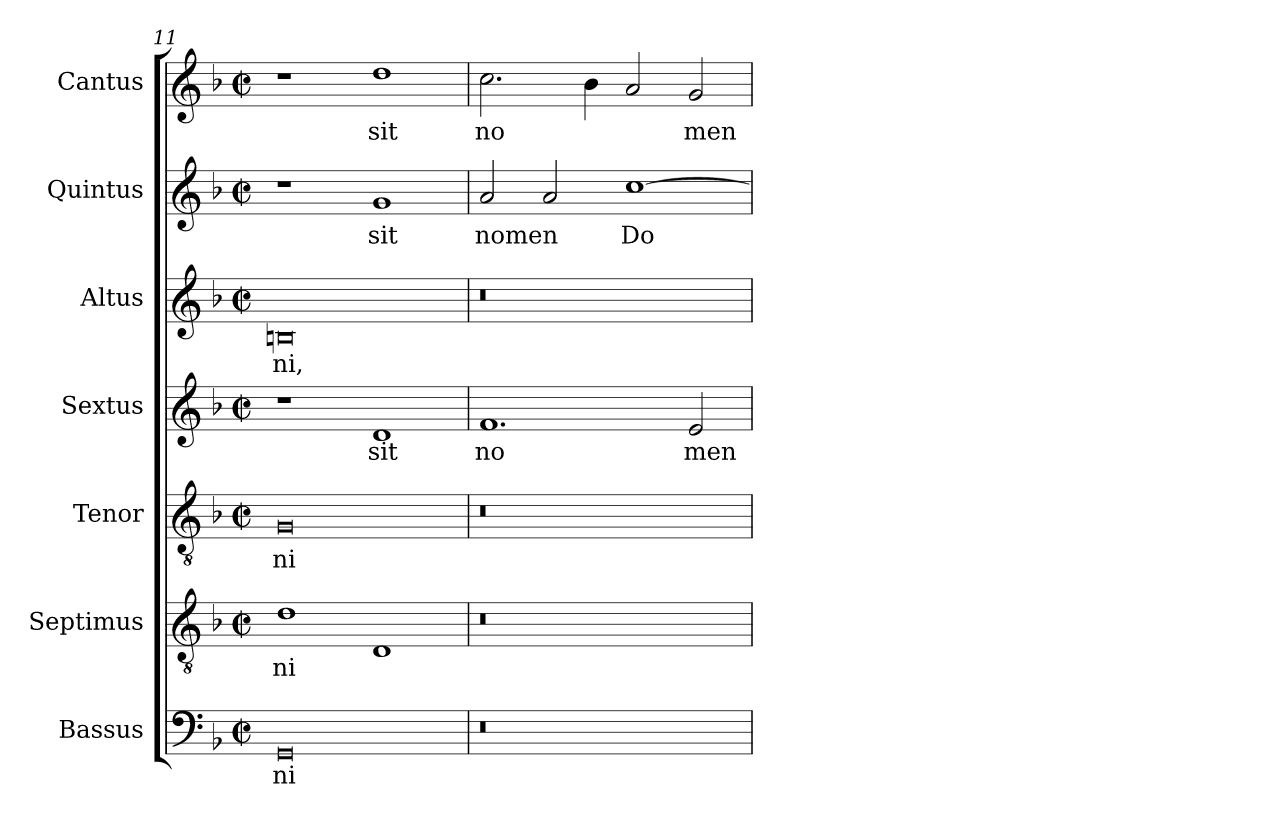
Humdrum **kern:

**kern	**text	**kern	**text	**kern	**text	**kern	**text	**kern	**text	**kern	**text	**kern	**text
*part7	*part7	*part6	*part6	*part5	*part5	*part4	*part4	*part3	*part3	*part2	*part2	*part1	*part1
*staff7	*staff7	*staff6	*staff6	*staff5	*staff5	*staff4	*staff4	*staff3	*staff3	*staff2	*staff2	*staff1	*staff1
*I"Bassus	*	*I"Septimus	*	*I"Tenor	*	*I"Sextus	*	*I"Altus	*	*I"Quintus	*	*I"Cantus	*
*clefF4	*	*clefGv2	*	*clefGv2	*	*clefG2	*	*clefG2	*	*clefG2	*	*clefG2	*
*k[b-]	*	*k[b-]	*	*k[b-]	*	*k[b-]	*	*k[b-]	*	*k[b-]	*	*k[b-]	*
*F:	*	*F:	*	*F:	*	*F:	*	*F:	*	*F:	*	*F:	*
*M2/2	*	*M2/2	*	*M2/2	*	*M2/2	*	*M2/2	*	*M2/2	*	*M2/2	*
*met(c|)	*	*met(c|)	*	*met(c|)	*	*met(c|)	*	*met(c|)	*	*met(c|)	*	*met(c|)	*
=11	=11	=11	=11	=11	=11	=11	=11	=11	=11	=11	=11	=11	=11
!	!LO:LY:b	!	!LO:LY:b	!	!LO:LY:b:cj	!	!	!	!LO:LY:b	!	!	!	!
0GG	-ni	1d	ni	0G	-ni	1r	.	0Bn	-ni,	1r	.	1r	.
!	!	!	!LO:LY:b	!	!	!	!LO:LY:b:cj	!	!	!	!LO:LY:b:cj	!	!LO:LY:b:cj
.	.	1D	.	.	.	1d	sit	.	.	1g	sit	1dd	sit
=12	=12	=12	=12	=12	=12	=12	=12	=12	=12	=12	=12	=12	=12
!	!	!	!	!	!	!	!LO:LY:b:cj	!	!	!	!LO:LY:b:cj	!	!LO:LY:b:cj
0r	.	0r	.	0r	.	1.f	no	0r	.	2a/	nomen	2.cc\	no-
!	!	!	!	!	!	!	!	!	!	!	!LO:LY:b:cj	!	!
.	.	.	.	.	.	.	.	.	.	2a/	.	.	.
!	!	!	!	!	!	!	!	!	!	!	!	!	!LO:LY:b:cj
.	.	.	.	.	.	.	.	.	.	.	.	4b-\	--
!	!	!	!	!	!	!	!	!	!	!	!LO:LY:b:cj	!	!LO:LY:b:cj
.	.	.	.	.	.	.	.	.	.	[>1cc	Do	2a/	--
!	!	!	!	!	!	!	!LO:LY:b:cj	!	!	!	!	!	!LO:LY:b:cj
.	.	.	.	.	.	2e/	men	.	.	.	.	2g/	-men
=	=	=	=	=	=	=	=	=	=	=	=	=	=
*-	*-	*-	*-	*-	*-	*-	*-	*-	*-	*-	*-	*-	*-
